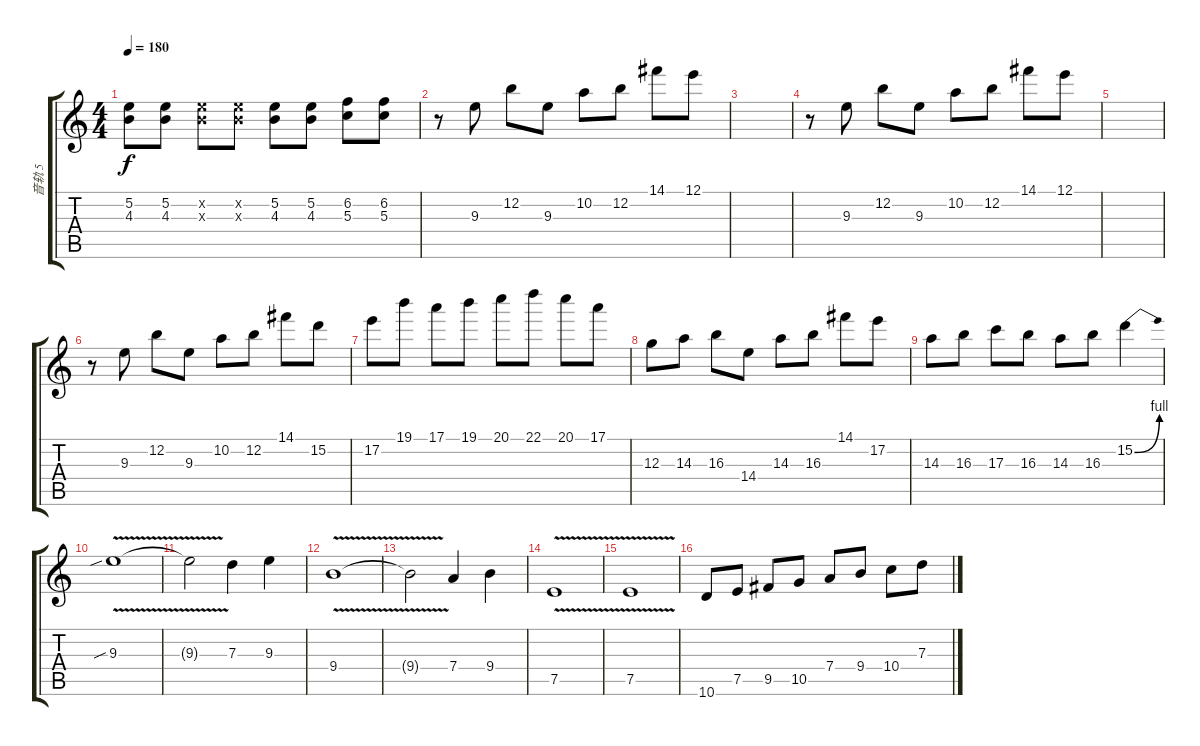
\track ("音轨 5" "音轨 5") {instrument overdrivenguitar}
\staff {score tabs}
\tuning (E4 B3 G3 D3 A2 E2) {hide}
\ts (4 4)
\tempo 180
\clef g2
\ks c
(5.2 4.3).8{dy f} (5.2 4.3).8 (5.2{x} 4.3{x}).8 (5.2{x} 4.3{x}).8 (5.2 4.3).8 (5.2 4.3).8 (6.2 5.3).8 (6.2 5.3).8 |
r.8 9.3.8 12.2.8 9.3.8 10.2.8 12.2.8 14.1.8 12.1.8 |
|
r.8 9.3.8 12.2.8 9.3.8 10.2.8 12.2.8 14.1.8 12.1.8 |
|
r.8 9.3.8 12.2.8 9.3.8 10.2.8 12.2.8 14.1.8 15.2.8 |
17.2.8 19.1.8 17.1.8 19.1.8 20.1.8 22.1.8 20.1.8 17.1.8 |
12.3.8 14.3.8 16.3.8 14.4.8 14.3.8 16.3.8 14.1.8 17.2.8 |
14.3.8 16.3.8 17.3.8 16.3.8 14.3.8 16.3.8 15.2{be (bend 0 0 60 4)}.4 |
9.3{v sib}.1 |
9.3{t}.2 7.3.4 9.3.4 |
9.4{v}.1 |
9.4{t}.2 7.4.4 9.4.4 |
7.5{v}.1 |
7.5{v}.1 |
10.6.8 7.5.8 9.5.8 10.5.8 7.4.8 9.4.8 10.4.8 7.3.8
